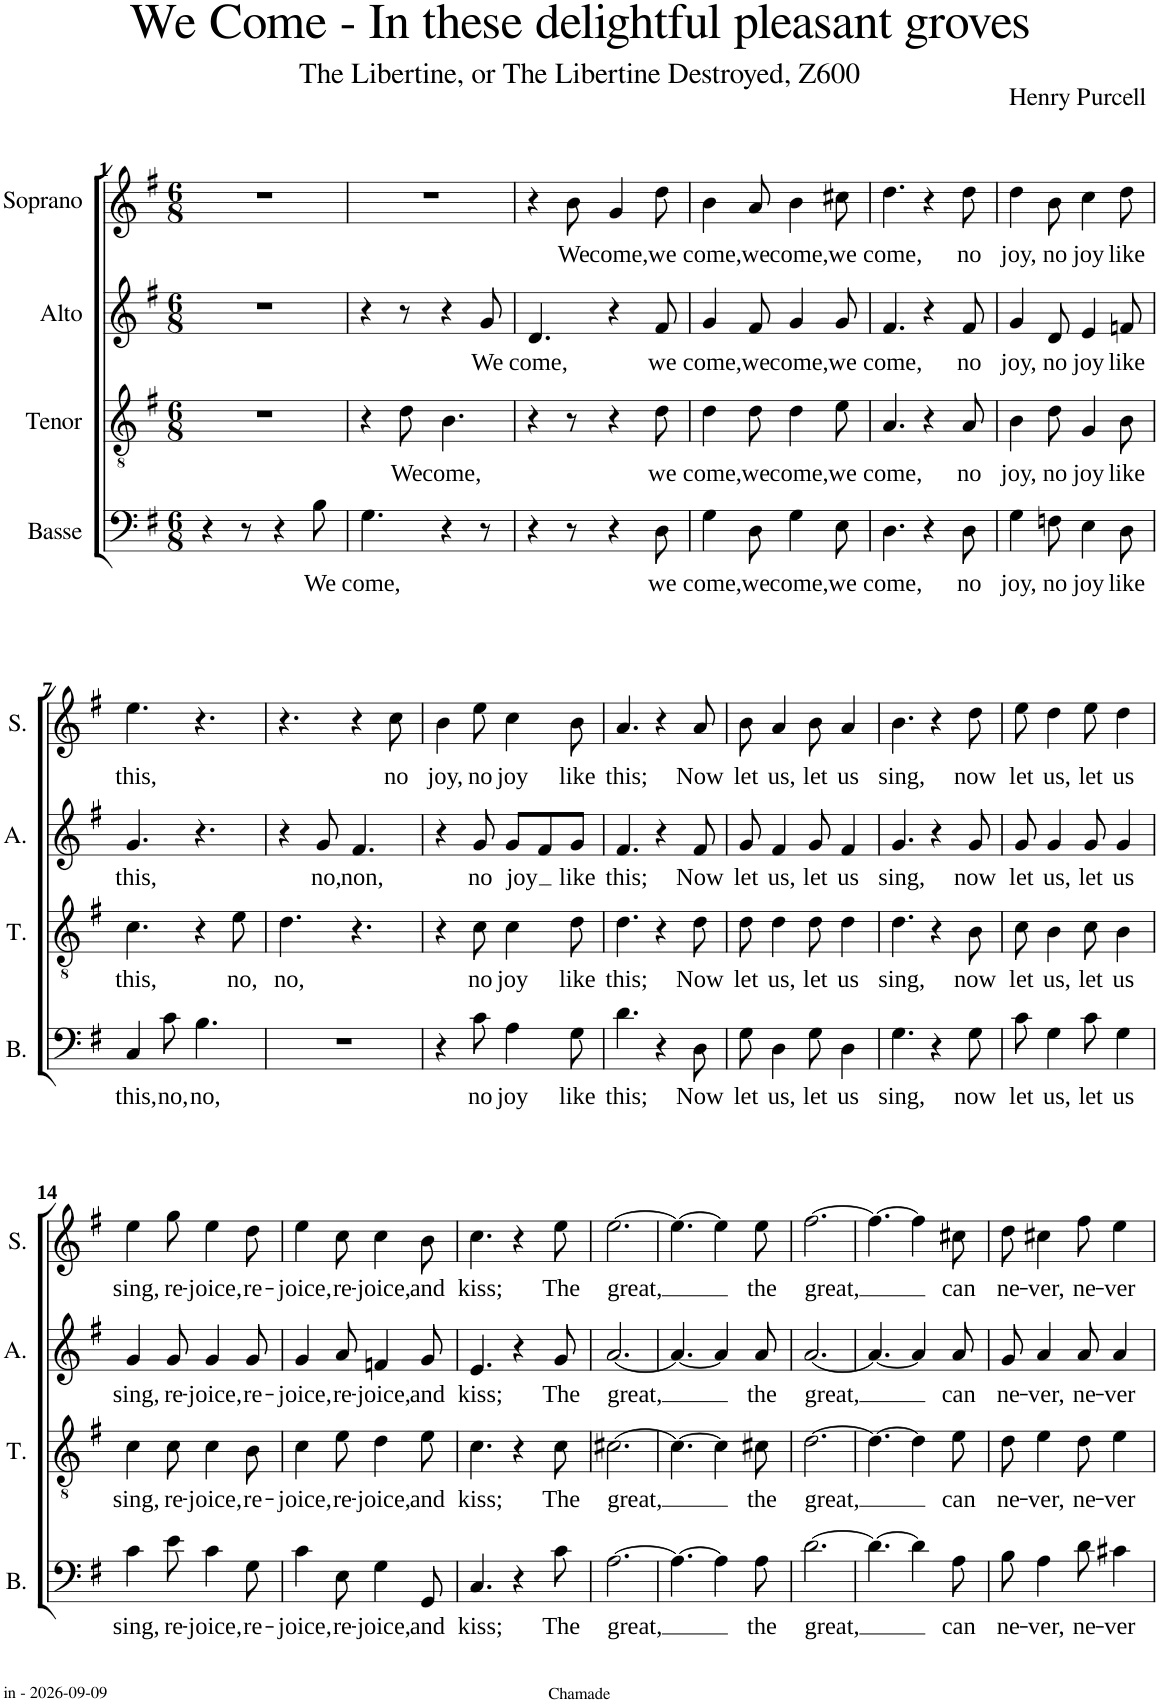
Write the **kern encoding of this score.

**kern	**text	**kern	**text	**kern	**text	**kern	**text
*part4	*part4	*part3	*part3	*part2	*part2	*part1	*part1
*staff4	*staff4	*staff3	*staff3	*staff2	*staff2	*staff1	*staff1
*I"Basse	*	*I"Tenor	*	*I"Alto	*	*I"Soprano	*
*I'B.	*	*I'T.	*	*I'A.	*	*I'S.	*
*clefF4	*	*clefGv2	*	*clefG2	*	*clefG2	*
*k[f#]	*	*k[f#]	*	*k[f#]	*	*k[f#]	*
*M6/8	*	*M6/8	*	*M6/8	*	*M6/8	*
=1	=1	=1	=1	=1	=1	=1	=1
4r	.	2.r	.	2.r	.	2.r	.
8r	.	.	.	.	.	.	.
4r	.	.	.	.	.	.	.
!	!LO:LY:b	!	!	!	!	!	!
8B\	We	.	.	.	.	.	.
=2	=2	=2	=2	=2	=2	=2	=2
!	!LO:LY:b	!	!	!	!	!	!
4.G\	come,	4r	.	4r	.	2.r	.
!	!	!	!LO:LY:b	!	!	!	!
.	.	8d\	We	8r	.	.	.
!	!	!	!LO:LY:b	!	!	!	!
4r	.	4.B\	come,	4r	.	.	.
!	!	!	!	!	!LO:LY:b	!	!
8r	.	.	.	8g/	We	.	.
=3	=3	=3	=3	=3	=3	=3	=3
!	!	!	!	!	!LO:LY:b	!	!
4r	.	4r	.	4.d/	come,	4r	.
!	!	!	!	!	!	!	!LO:LY:b
8r	.	8r	.	.	.	8b\	We
!	!	!	!	!	!	!	!LO:LY:b
4r	.	4r	.	4r	.	4g/	come,
!	!LO:LY:b	!	!LO:LY:b	!	!LO:LY:b	!	!LO:LY:b
8D\	we	8d\	we	8f#/	we	8dd\	we
=4	=4	=4	=4	=4	=4	=4	=4
!	!LO:LY:b	!	!LO:LY:b	!	!LO:LY:b	!	!LO:LY:b
4G\	come,	4d\	come,	4g/	come,	4b\	come,
!	!LO:LY:b	!	!LO:LY:b	!	!LO:LY:b	!	!LO:LY:b
8D\	we	8d\	we	8f#/	we	8a/	we
!	!LO:LY:b	!	!LO:LY:b	!	!LO:LY:b	!	!LO:LY:b
4G\	come,	4d\	come,	4g/	come,	4b\	come,
!	!LO:LY:b	!	!LO:LY:b	!	!LO:LY:b	!	!LO:LY:b
8E\	we	8e\	we	8g/	we	8cc#X\	we
=5	=5	=5	=5	=5	=5	=5	=5
!	!LO:LY:b	!	!LO:LY:b	!	!LO:LY:b	!	!LO:LY:b
4.D\	come,	4.A/	come,	4.f#/	come,	4.dd\	come,
4r	.	4r	.	4r	.	4r	.
!	!LO:LY:b	!	!LO:LY:b	!	!LO:LY:b	!	!LO:LY:b
8D\	no	8A/	no	8f#/	no	8dd\	no
=6	=6	=6	=6	=6	=6	=6	=6
!	!LO:LY:b	!	!LO:LY:b	!	!LO:LY:b	!	!LO:LY:b
4G\	joy,	4B\	joy,	4g/	joy,	4dd\	joy,
!	!LO:LY:b	!	!LO:LY:b	!	!LO:LY:b	!	!LO:LY:b
8Fn\	no	8d\	no	8d/	no	8b\	no
!	!LO:LY:b	!	!LO:LY:b	!	!LO:LY:b	!	!LO:LY:b
4E\	joy	4G/	joy	4e/	joy	4cc\	joy
!	!LO:LY:b	!	!LO:LY:b	!	!LO:LY:b	!	!LO:LY:b
8D\	like	8B\	like	8fn/	like	8dd\	like
!!LO:LB:g=z
=7	=7	=7	=7	=7	=7	=7	=7
!	!LO:LY:b	!	!LO:LY:b	!	!LO:LY:b	!	!LO:LY:b
4C/	this,	4.c\	this,	4.g/	this,	4.ee\	this,
!	!LO:LY:b	!	!	!	!	!	!
8c\	no,	.	.	.	.	.	.
!	!LO:LY:b	!	!	!	!	!	!
4.B\	no,	4r	.	4.r	.	4.r	.
!	!	!	!LO:LY:b	!	!	!	!
.	.	8e\	no,	.	.	.	.
=8	=8	=8	=8	=8	=8	=8	=8
!	!	!	!LO:LY:b	!	!	!	!
2.r	.	4.d\	no,	4r	.	4.r	.
!	!	!	!	!	!LO:LY:b	!	!
.	.	.	.	8g/	no,	.	.
!	!	!	!	!	!LO:LY:b	!	!
.	.	4.r	.	4.f#/	non,	4r	.
!	!	!	!	!	!	!	!LO:LY:b
.	.	.	.	.	.	8cc\	no
=9	=9	=9	=9	=9	=9	=9	=9
!	!	!	!	!	!	!	!LO:LY:b
4r	.	4r	.	4r	.	4b\	joy,
!	!LO:LY:b	!	!LO:LY:b	!	!LO:LY:b	!	!LO:LY:b
8c\	no	8c\	no	8g/	no	8ee\	no
!	!LO:LY:b	!	!LO:LY:b	!	!LO:LY:b	!	!LO:LY:b
4A\	joy	4c\	joy	8g/L	joy	4cc\	joy
.	.	.	.	8f#/	.	.	.
!	!LO:LY:b	!	!LO:LY:b	!	!LO:LY:b	!	!LO:LY:b
8G\	like	8d\	like	8g/J	like	8b\	like
=10	=10	=10	=10	=10	=10	=10	=10
!	!LO:LY:b	!	!LO:LY:b	!	!LO:LY:b	!	!LO:LY:b
4.d\	this;	4.d\	this;	4.f#/	this;	4.a/	this;
4r	.	4r	.	4r	.	4r	.
!	!LO:LY:b	!	!LO:LY:b	!	!LO:LY:b	!	!LO:LY:b
8D\	Now	8d\	Now	8f#/	Now	8a/	Now
=11	=11	=11	=11	=11	=11	=11	=11
!	!LO:LY:b	!	!LO:LY:b	!	!LO:LY:b	!	!LO:LY:b
8G\	let	8d\	let	8g/	let	8b\	let
!	!LO:LY:b	!	!LO:LY:b	!	!LO:LY:b	!	!LO:LY:b
4D\	us,	4d\	us,	4f#/	us,	4a/	us,
!	!LO:LY:b	!	!LO:LY:b	!	!LO:LY:b	!	!LO:LY:b
8G\	let	8d\	let	8g/	let	8b\	let
!	!LO:LY:b	!	!LO:LY:b	!	!LO:LY:b	!	!LO:LY:b
4D\	us	4d\	us	4f#/	us	4a/	us
=12	=12	=12	=12	=12	=12	=12	=12
!	!LO:LY:b	!	!LO:LY:b	!	!LO:LY:b	!	!LO:LY:b
4.G\	sing,	4.d\	sing,	4.g/	sing,	4.b\	sing,
4r	.	4r	.	4r	.	4r	.
!	!LO:LY:b	!	!LO:LY:b	!	!LO:LY:b	!	!LO:LY:b
8G\	now	8B\	now	8g/	now	8dd\	now
=13	=13	=13	=13	=13	=13	=13	=13
!	!LO:LY:b	!	!LO:LY:b	!	!LO:LY:b	!	!LO:LY:b
8c\	let	8c\	let	8g/	let	8ee\	let
!	!LO:LY:b	!	!LO:LY:b	!	!LO:LY:b	!	!LO:LY:b
4G\	us,	4B\	us,	4g/	us,	4dd\	us,
!	!LO:LY:b	!	!LO:LY:b	!	!LO:LY:b	!	!LO:LY:b
8c\	let	8c\	let	8g/	let	8ee\	let
!	!LO:LY:b	!	!LO:LY:b	!	!LO:LY:b	!	!LO:LY:b
4G\	us	4B\	us	4g/	us	4dd\	us
!!LO:LB:g=z
=14	=14	=14	=14	=14	=14	=14	=14
!	!LO:LY:b	!	!LO:LY:b	!	!LO:LY:b	!	!LO:LY:b
4c\	sing,	4c\	sing,	4g/	sing,	4ee\	sing,
!	!LO:LY:b	!	!LO:LY:b	!	!LO:LY:b	!	!LO:LY:b
8e\	re-	8c\	re-	8g/	re-	8gg\	re-
!	!LO:LY:b	!	!LO:LY:b	!	!LO:LY:b	!	!LO:LY:b
4c\	-joice,	4c\	-joice,	4g/	-joice,	4ee\	-joice,
!	!LO:LY:b	!	!LO:LY:b	!	!LO:LY:b	!	!LO:LY:b
8G\	re-	8B\	re-	8g/	re-	8dd\	re-
=15	=15	=15	=15	=15	=15	=15	=15
!	!LO:LY:b	!	!LO:LY:b	!	!LO:LY:b	!	!LO:LY:b
4c\	-joice,	4c\	-joice,	4g/	-joice,	4ee\	-joice,
!	!LO:LY:b	!	!LO:LY:b	!	!LO:LY:b	!	!LO:LY:b
8E\	re-	8e\	re-	8a/	re-	8cc\	re-
!	!LO:LY:b	!	!LO:LY:b	!	!LO:LY:b	!	!LO:LY:b
4G\	-joice,	4d\	-joice,	4fn/	-joice,	4cc\	-joice,
!	!LO:LY:b	!	!LO:LY:b	!	!LO:LY:b	!	!LO:LY:b
8GG/	and	8e\	and	8g/	and	8b\	and
=16	=16	=16	=16	=16	=16	=16	=16
!	!LO:LY:b	!	!LO:LY:b	!	!LO:LY:b	!	!LO:LY:b
4.C/	kiss;	4.c\	kiss;	4.e/	kiss;	4.cc\	kiss;
4r	.	4r	.	4r	.	4r	.
!	!LO:LY:b	!	!LO:LY:b	!	!LO:LY:b	!	!LO:LY:b
8c\	The	8c\	The	8g/	The	8ee\	The
=17	=17	=17	=17	=17	=17	=17	=17
!	!LO:LY:b	!	!LO:LY:b	!	!LO:LY:b	!	!LO:LY:b
[2.A\	great,	[2.c#X\	great,	[2.a/	great,	[2.ee\	great,
=18	=18	=18	=18	=18	=18	=18	=18
4.A\_	.	4.c#\_	.	4.a/_	.	4.ee\_	.
4A\]	.	4c#\]	.	4a/]	.	4ee\]	.
!	!LO:LY:b	!	!LO:LY:b	!	!LO:LY:b	!	!LO:LY:b
8A\	the	8c#X\	the	8a/	the	8ee\	the
=19	=19	=19	=19	=19	=19	=19	=19
!	!LO:LY:b	!	!LO:LY:b	!	!LO:LY:b	!	!LO:LY:b
[2.d\	great,	[2.d\	great,	[2.a/	great,	[2.ff#\	great,
=20	=20	=20	=20	=20	=20	=20	=20
4.d\_	.	4.d\_	.	4.a/_	.	4.ff#\_	.
4d\]	.	4d\]	.	4a/]	.	4ff#\]	.
!	!LO:LY:b	!	!LO:LY:b	!	!LO:LY:b	!	!LO:LY:b
8A\	can	8e\	can	8a/	can	8cc#X\	can
=21	=21	=21	=21	=21	=21	=21	=21
!	!LO:LY:b	!	!LO:LY:b	!	!LO:LY:b	!	!LO:LY:b
8B\	ne-	8d\	ne-	8g/	ne-	8dd\	ne-
!	!LO:LY:b	!	!LO:LY:b	!	!LO:LY:b	!	!LO:LY:b
4A\	-ver,	4e\	-ver,	4a/	-ver,	4cc#X\	-ver,
!	!LO:LY:b	!	!LO:LY:b	!	!LO:LY:b	!	!LO:LY:b
8d\	ne-	8d\	ne-	8a/	ne-	8ff#\	ne-
!	!LO:LY:b	!	!LO:LY:b	!	!LO:LY:b	!	!LO:LY:b
4c#X\	-ver	4e\	-ver	4a/	-ver	4ee\	-ver
=	=	=	=	=	=	=	=
*-	*-	*-	*-	*-	*-	*-	*-
